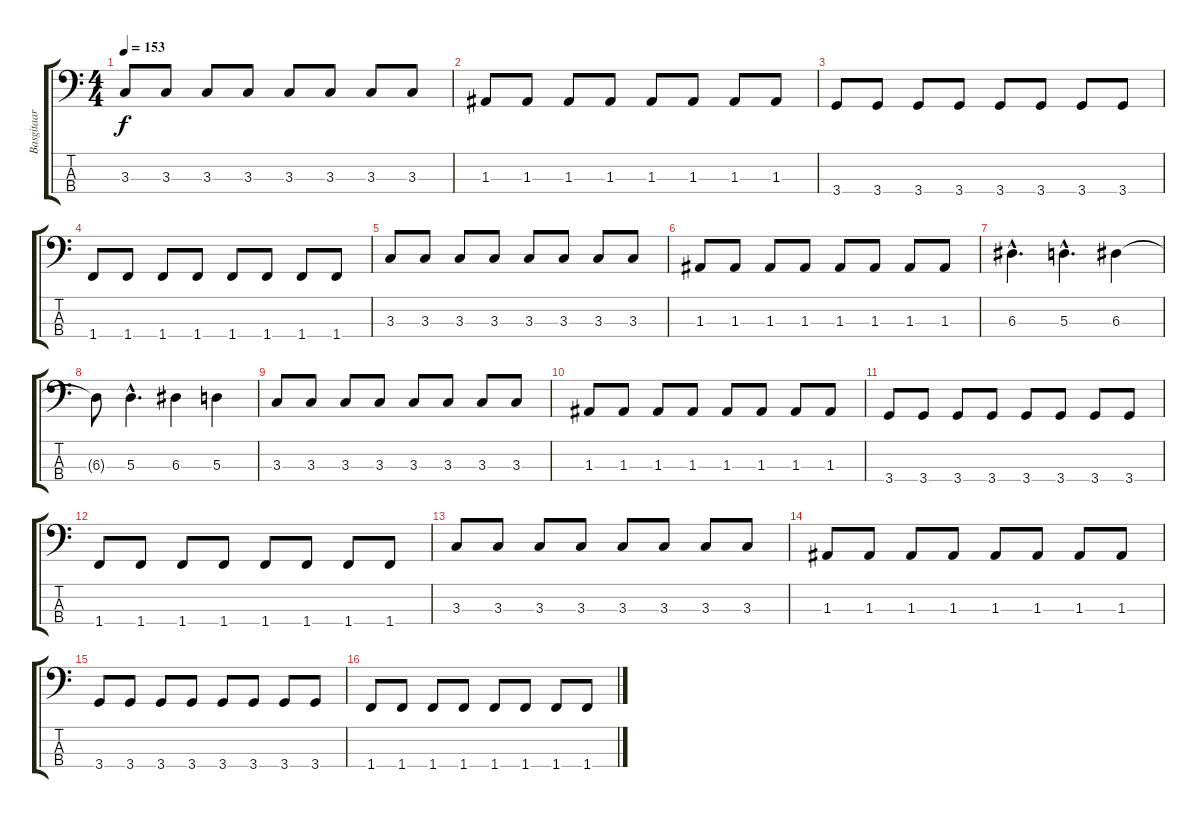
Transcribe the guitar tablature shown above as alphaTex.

\track ("Basgitaar" "Basgitaar") {instrument electricbassfinger}
\staff {score tabs}
\tuning (G2 D2 A1 E1) {hide}
\ts (4 4)
\tempo 153
\clef f4
\ks c
3.3.8{dy f} 3.3.8 3.3.8 3.3.8 3.3.8 3.3.8 3.3.8 3.3.8 |
1.3.8 1.3.8 1.3.8 1.3.8 1.3.8 1.3.8 1.3.8 1.3.8 |
3.4.8 3.4.8 3.4.8 3.4.8 3.4.8 3.4.8 3.4.8 3.4.8 |
1.4.8 1.4.8 1.4.8 1.4.8 1.4.8 1.4.8 1.4.8 1.4.8 |
3.3.8 3.3.8 3.3.8 3.3.8 3.3.8 3.3.8 3.3.8 3.3.8 |
1.3.8 1.3.8 1.3.8 1.3.8 1.3.8 1.3.8 1.3.8 1.3.8 |
6.3{hac}.4{d} 5.3{hac}.4{d} 6.3.4 |
6.3{t}.8 5.3{hac}.4{d} 6.3.4 5.3.4 |
3.3.8 3.3.8 3.3.8 3.3.8 3.3.8 3.3.8 3.3.8 3.3.8 |
1.3.8 1.3.8 1.3.8 1.3.8 1.3.8 1.3.8 1.3.8 1.3.8 |
3.4.8 3.4.8 3.4.8 3.4.8 3.4.8 3.4.8 3.4.8 3.4.8 |
1.4.8 1.4.8 1.4.8 1.4.8 1.4.8 1.4.8 1.4.8 1.4.8 |
3.3.8 3.3.8 3.3.8 3.3.8 3.3.8 3.3.8 3.3.8 3.3.8 |
1.3.8 1.3.8 1.3.8 1.3.8 1.3.8 1.3.8 1.3.8 1.3.8 |
3.4.8 3.4.8 3.4.8 3.4.8 3.4.8 3.4.8 3.4.8 3.4.8 |
1.4.8 1.4.8 1.4.8 1.4.8 1.4.8 1.4.8 1.4.8 1.4.8
